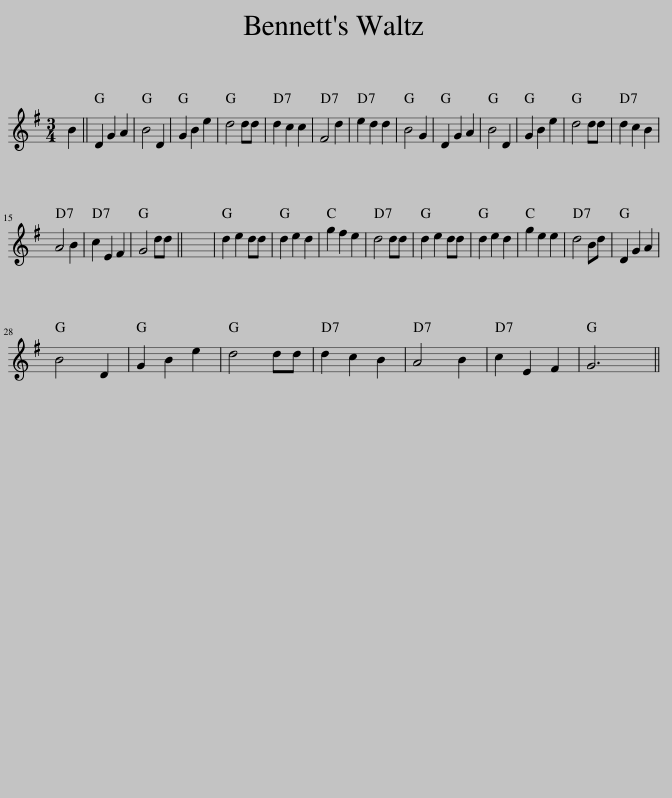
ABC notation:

X:1
L:1/8
M:3/4
I:linebreak $
K:G
V:1 treble
V:1
 B2 || D2 G2 A2 | B4 D2 | G2 B2 e2 | d4 dd | %5
 d2 c2 c2 | F4 d2 | e2 d2 d2 | B4 G2 | D2 G2 A2 | %10
 B4 D2 | G2 B2 e2 | d4 dd | d2 c2 B2 |$ A4 B2 | %15
 c2 E2 F2 | G4 dd || x6 | d2 e2 dd | d2 e2 d2 | %20
 g2 f2 e2 | d4 dd | d2 e2 dd | d2 e2 d2 | g2 e2 e2 | %25
 d4 Bd | D2 G2 A2 |$ B4 D2 | G2 B2 e2 | d4 dd | %30
 d2 c2 B2 | A4 B2 | c2 E2 F2 | G6 || %34
